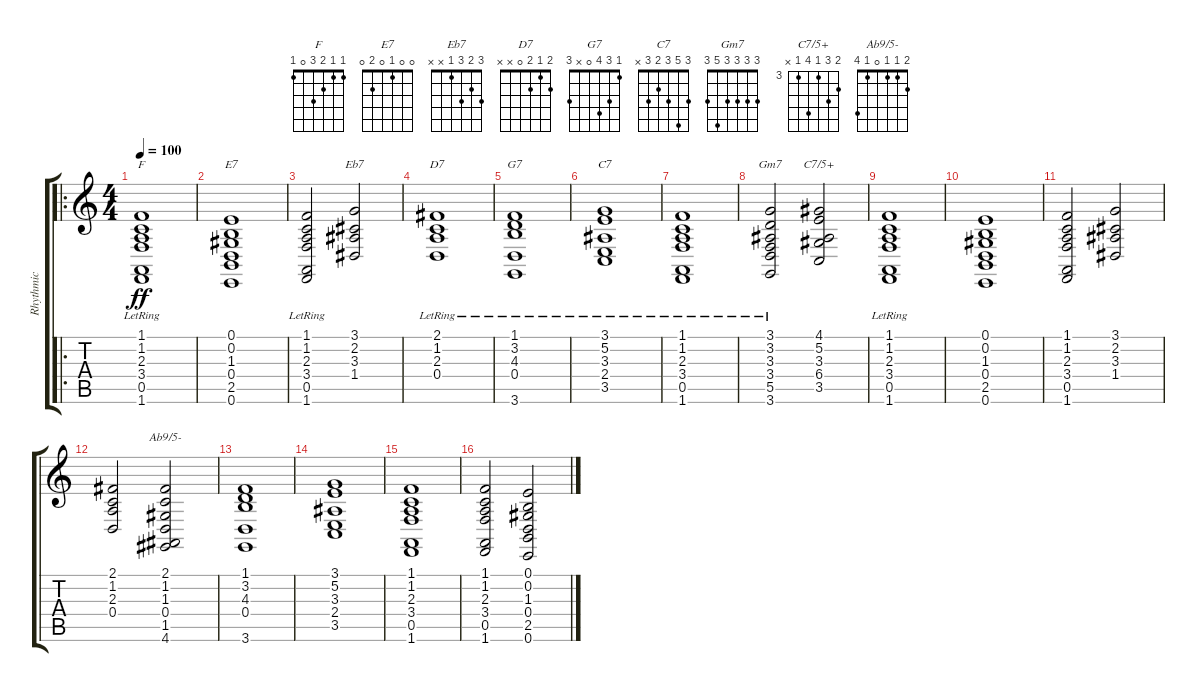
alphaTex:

\track ("Rhythmic" "Rhythmic") {instrument electricpiano1}
\staff {score tabs}
\tuning (E4 B3 G3 D3 A2 E2) {hide}
\chord ("F" 1 1 2 3 0 1)
\chord ("E7" 0 0 1 0 2 0)
\chord ("Eb7" 3 2 3 1 x x)
\chord ("D7" 2 1 2 0 x x)
\chord ("G7" 1 3 4 0 x 3)
\chord ("C7" 3 5 3 2 3 x)
\chord ("Gm7" 3 3 3 3 5 3)
\chord ("C7/5+" 4 5 3 6 3 x) {firstfret 3}
\chord ("Ab9/5-" 2 1 1 0 1 4)
\ro
\ts (4 4)
\tempo 100
\clef g2
\ks c
(1.1 1.2 2.3 3.4 0.5 1.6{lr}).1{ch "F" dy ff instrument electricpiano1} |
(0.1 0.2 1.3 0.4 2.5 0.6).1{ch "E7"} |
(1.1 1.2 2.3 3.4 0.5{lr} 1.6).2 (3.1 2.2 3.3 1.4).2{ch "Eb7"} |
(2.1 1.2 2.3 0.4{lr}).1{ch "D7"} |
(1.1 3.2 4.3 0.4{lr} 3.6).1{ch "G7"} |
(3.1 5.2 3.3 2.4 3.5{lr}).1{ch "C7"} |
(1.1 1.2 2.3 3.4 0.5{lr} 1.6).1 |
(3.1 3.2 3.3 3.4 5.5{lr} 3.6).2{ch "Gm7"} (4.1 5.2 3.3 6.4 3.5).2{ch "C7/5+"} |
(1.1 1.2 2.3 3.4 0.5{lr} 1.6).1 |
(0.1 0.2 1.3 0.4 2.5 0.6).1 |
(1.1 1.2 2.3 3.4 0.5 1.6).2 (3.1 2.2 3.3 1.4).2 |
(2.1 1.2 2.3 0.4).2 (2.1 1.2 1.3 0.4 1.5 4.6).2{ch "Ab9/5-"} |
(1.1 3.2 4.3 0.4 3.6).1 |
(3.1 5.2 3.3 2.4 3.5).1 |
(1.1 1.2 2.3 3.4 0.5 1.6).1 |
(1.1 1.2 2.3 3.4 0.5 1.6).2 (0.1 0.2 1.3 0.4 2.5 0.6).2
